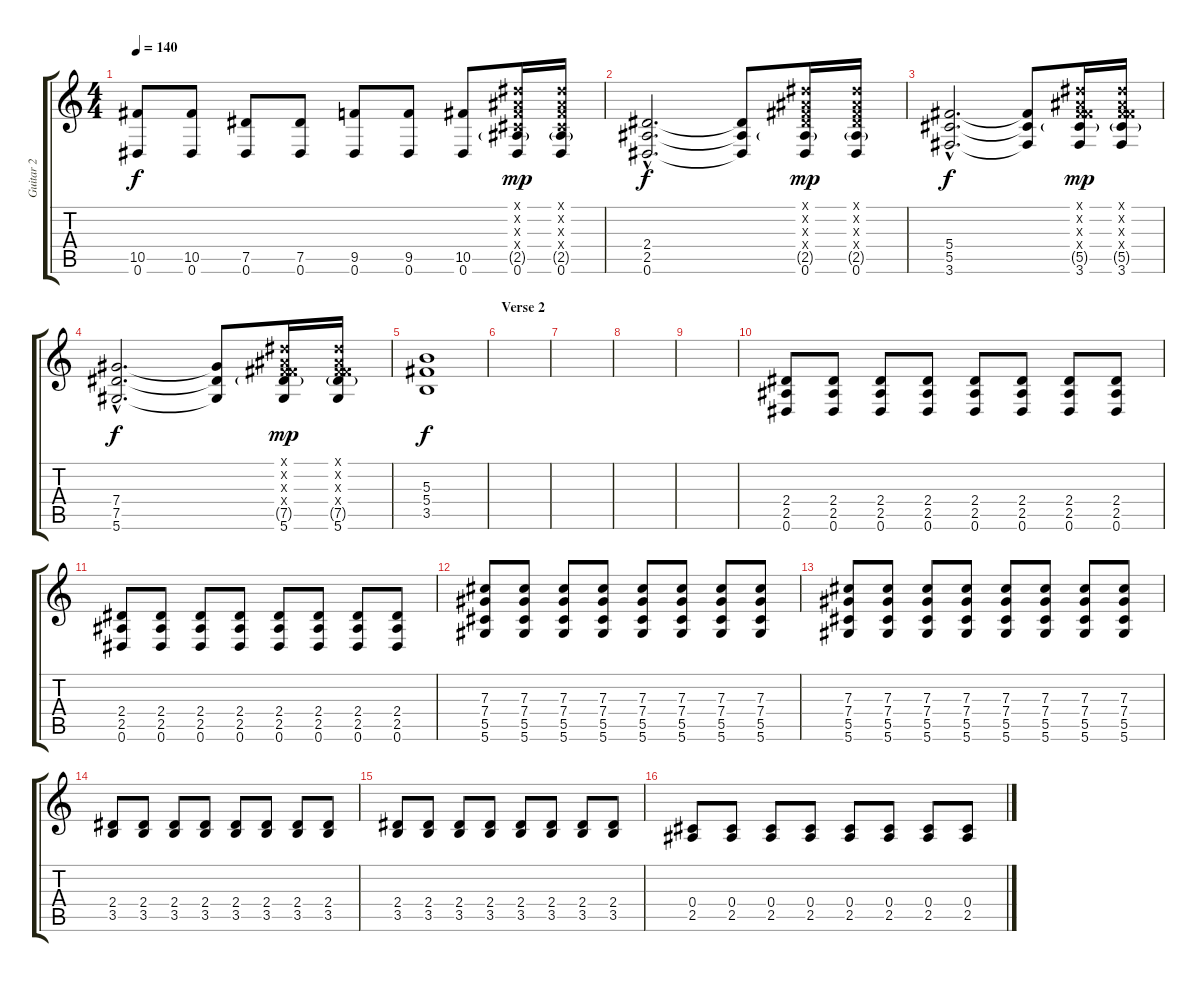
\track ("Guitar 2" "Guitar 2") {instrument distortionguitar}
\staff {score tabs}
\tuning (Eb4 Bb3 Gb3 Db3 Ab2 Eb2) {hide}
\ts (4 4)
\tempo 140
\clef g2
\ks c
(10.5 0.6).8{dy f} (10.5 0.6).8 (7.5 0.6).8 (7.5 0.6).8 (9.5 0.6).8 (9.5 0.6).8 (10.5 0.6).8 (0.1{x} 0.2{x} 0.3{x} 0.4{x} 2.5{g} 0.6).16{dy mp} (0.1{x} 0.2{x} 0.3{x} 0.4{x} 2.5{g} 0.6).16 |
(2.4{hac} 2.5{hac} 0.6{hac}).2{d dy f} (2.4{t} 2.5{t} 0.6{t}).8 (0.1{x} 0.2{x} 0.3{x} 2.4{x} 2.5{g} 0.6).16{dy mp} (0.1{x} 0.2{x} 0.3{x} 2.4{x} 2.5{g} 0.6).16 |
(5.4{hac} 5.5{hac} 3.6{hac}).2{d dy f} (5.4{t} 5.5{t} 3.6{t}).8 (0.1{x} 0.2{x} 0.3{x} 5.4{x} 5.5{g} 3.6).16{dy mp} (0.1{x} 0.2{x} 0.3{x} 5.4{x} 5.5{g} 3.6).16 |
(7.4{hac} 7.5{hac} 5.6{hac}).2{d dy f} (7.4{t} 7.5{t} 5.6{t}).8 (0.1{x} 0.2{x} 0.3{x} 5.4{x} 7.5{g} 5.6).16{dy mp} (0.1{x} 0.2{x} 0.3{x} 5.4{x} 7.5{g} 5.6).16 |
(5.3 5.4 3.5).1{dy f} |
\section ("" "Verse 2")
|
|
|
|
(2.4 2.5 0.6).8 (2.4 2.5 0.6).8 (2.4 2.5 0.6).8 (2.4 2.5 0.6).8 (2.4 2.5 0.6).8 (2.4 2.5 0.6).8 (2.4 2.5 0.6).8 (2.4 2.5 0.6).8 |
(2.4 2.5 0.6).8 (2.4 2.5 0.6).8 (2.4 2.5 0.6).8 (2.4 2.5 0.6).8 (2.4 2.5 0.6).8 (2.4 2.5 0.6).8 (2.4 2.5 0.6).8 (2.4 2.5 0.6).8 |
(7.3 7.4 5.5 5.6).8 (7.3 7.4 5.5 5.6).8 (7.3 7.4 5.5 5.6).8 (7.3 7.4 5.5 5.6).8 (7.3 7.4 5.5 5.6).8 (7.3 7.4 5.5 5.6).8 (7.3 7.4 5.5 5.6).8 (7.3 7.4 5.5 5.6).8 |
(7.3 7.4 5.5 5.6).8 (7.3 7.4 5.5 5.6).8 (7.3 7.4 5.5 5.6).8 (7.3 7.4 5.5 5.6).8 (7.3 7.4 5.5 5.6).8 (7.3 7.4 5.5 5.6).8 (7.3 7.4 5.5 5.6).8 (7.3 7.4 5.5 5.6).8 |
(2.4 3.5).8 (2.4 3.5).8 (2.4 3.5).8 (2.4 3.5).8 (2.4 3.5).8 (2.4 3.5).8 (2.4 3.5).8 (2.4 3.5).8 |
(2.4 3.5).8 (2.4 3.5).8 (2.4 3.5).8 (2.4 3.5).8 (2.4 3.5).8 (2.4 3.5).8 (2.4 3.5).8 (2.4 3.5).8 |
(0.4 2.5).8 (0.4 2.5).8 (0.4 2.5).8 (0.4 2.5).8 (0.4 2.5).8 (0.4 2.5).8 (0.4 2.5).8 (0.4 2.5).8
